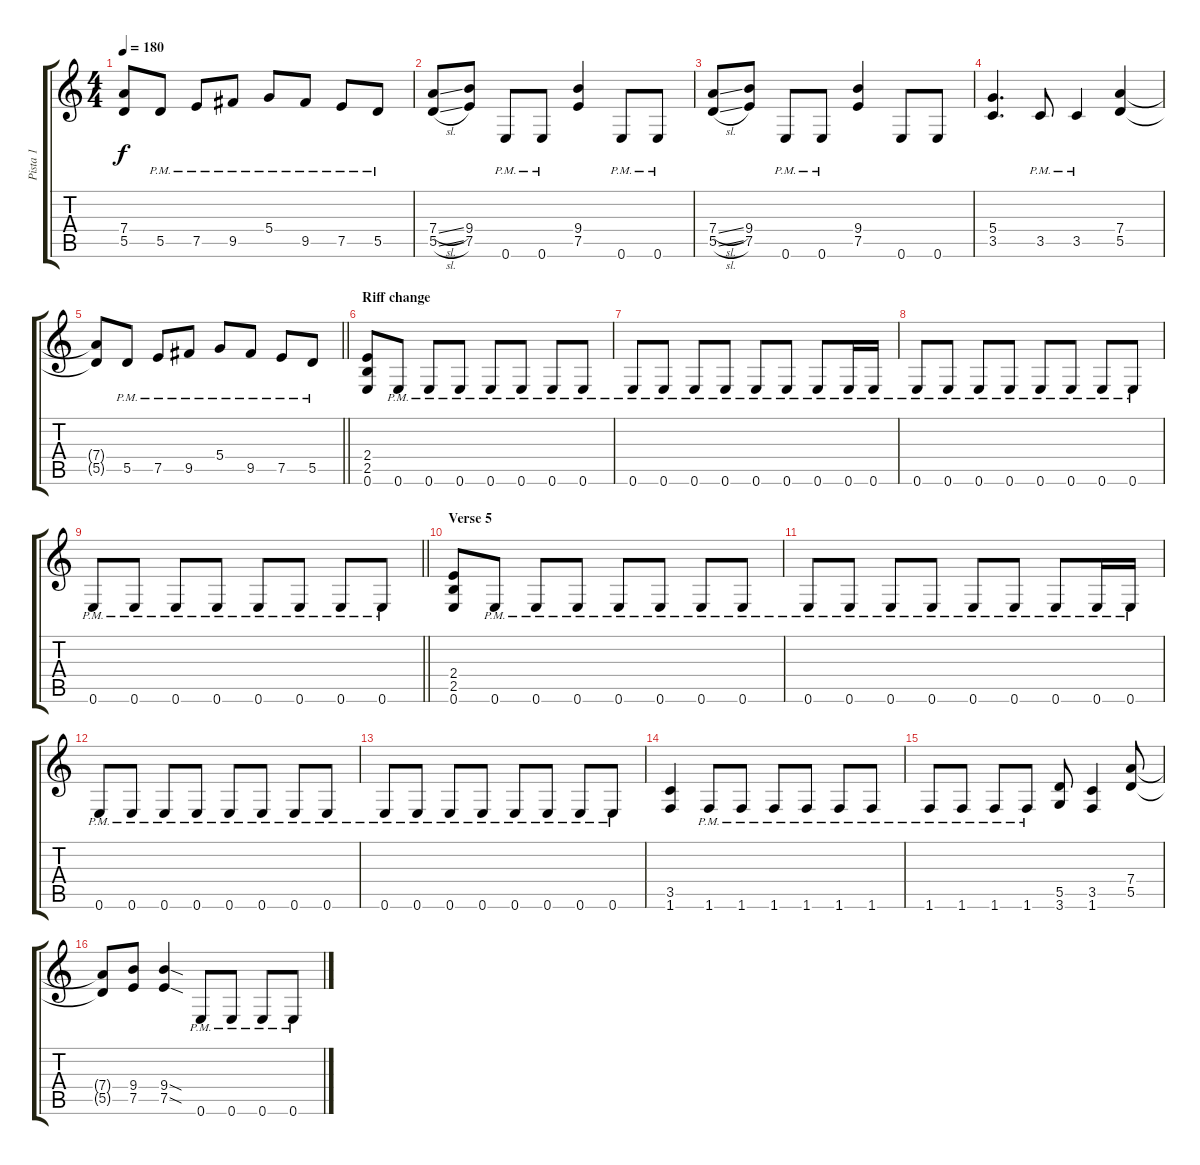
\track ("Pista 1" "Pista 1") {instrument electricguitarclean}
\staff {score tabs}
\tuning (E4 B3 G3 D3 A2 E2) {hide}
\ts (4 4)
\tempo 180
\clef g2
\ks c
(7.4{t} 5.5{t}).8{dy f} 5.5{pm}.8 7.5{pm}.8 9.5{pm}.8 5.4{pm}.8 9.5{pm}.8 7.5{pm}.8 5.5{pm}.8 |
(7.4{sl} 5.5{sl}).8 (9.4 7.5).8 0.6{pm}.8 0.6{pm}.8 (9.4 7.5).4 0.6{pm}.8 0.6{pm}.8 |
(7.4{sl} 5.5{sl}).8 (9.4 7.5).8 0.6{pm}.8 0.6{pm}.8 (9.4 7.5).4 0.6.8 0.6.8 |
(5.4 3.5).4{d} 3.5{pm}.8 3.5{pm}.4 (7.4 5.5).4 |
\barLineRight lightlight
(7.4{t} 5.5{t}).8 5.5{pm}.8 7.5{pm}.8 9.5{pm}.8 5.4{pm}.8 9.5{pm}.8 7.5{pm}.8 5.5{pm}.8 |
\section ("" "Riff change")
(2.4 2.5 0.6).8 0.6{pm}.8 0.6{pm}.8 0.6{pm}.8 0.6{pm}.8 0.6{pm}.8 0.6{pm}.8 0.6{pm}.8 |
0.6{pm}.8 0.6{pm}.8 0.6{pm}.8 0.6{pm}.8 0.6{pm}.8 0.6{pm}.8 0.6{pm}.8 0.6{pm}.16 0.6{pm}.16 |
0.6{pm}.8 0.6{pm}.8 0.6{pm}.8 0.6{pm}.8 0.6{pm}.8 0.6{pm}.8 0.6{pm}.8 0.6{pm}.8 |
\barLineRight lightlight
0.6{pm}.8 0.6{pm}.8 0.6{pm}.8 0.6{pm}.8 0.6{pm}.8 0.6{pm}.8 0.6{pm}.8 0.6{pm}.8 |
\section ("" "Verse 5")
(2.4 2.5 0.6).8 0.6{pm}.8 0.6{pm}.8 0.6{pm}.8 0.6{pm}.8 0.6{pm}.8 0.6{pm}.8 0.6{pm}.8 |
0.6{pm}.8 0.6{pm}.8 0.6{pm}.8 0.6{pm}.8 0.6{pm}.8 0.6{pm}.8 0.6{pm}.8 0.6{pm}.16 0.6{pm}.16 |
0.6{pm}.8 0.6{pm}.8 0.6{pm}.8 0.6{pm}.8 0.6{pm}.8 0.6{pm}.8 0.6{pm}.8 0.6{pm}.8 |
0.6{pm}.8 0.6{pm}.8 0.6{pm}.8 0.6{pm}.8 0.6{pm}.8 0.6{pm}.8 0.6{pm}.8 0.6{pm}.8 |
(3.5 1.6).4 1.6{pm}.8 1.6{pm}.8 1.6{pm}.8 1.6{pm}.8 1.6{pm}.8 1.6{pm}.8 |
1.6{pm}.8 1.6{pm}.8 1.6{pm}.8 1.6{pm}.8 (5.5 3.6).8 (3.5 1.6).4 (7.4 5.5).8 |
(7.4{t} 5.5{t}).8 (9.4 7.5).8 (9.4{sod} 7.5{sod}).4 0.6{pm}.8 0.6{pm}.8 0.6{pm}.8 0.6{pm}.8
